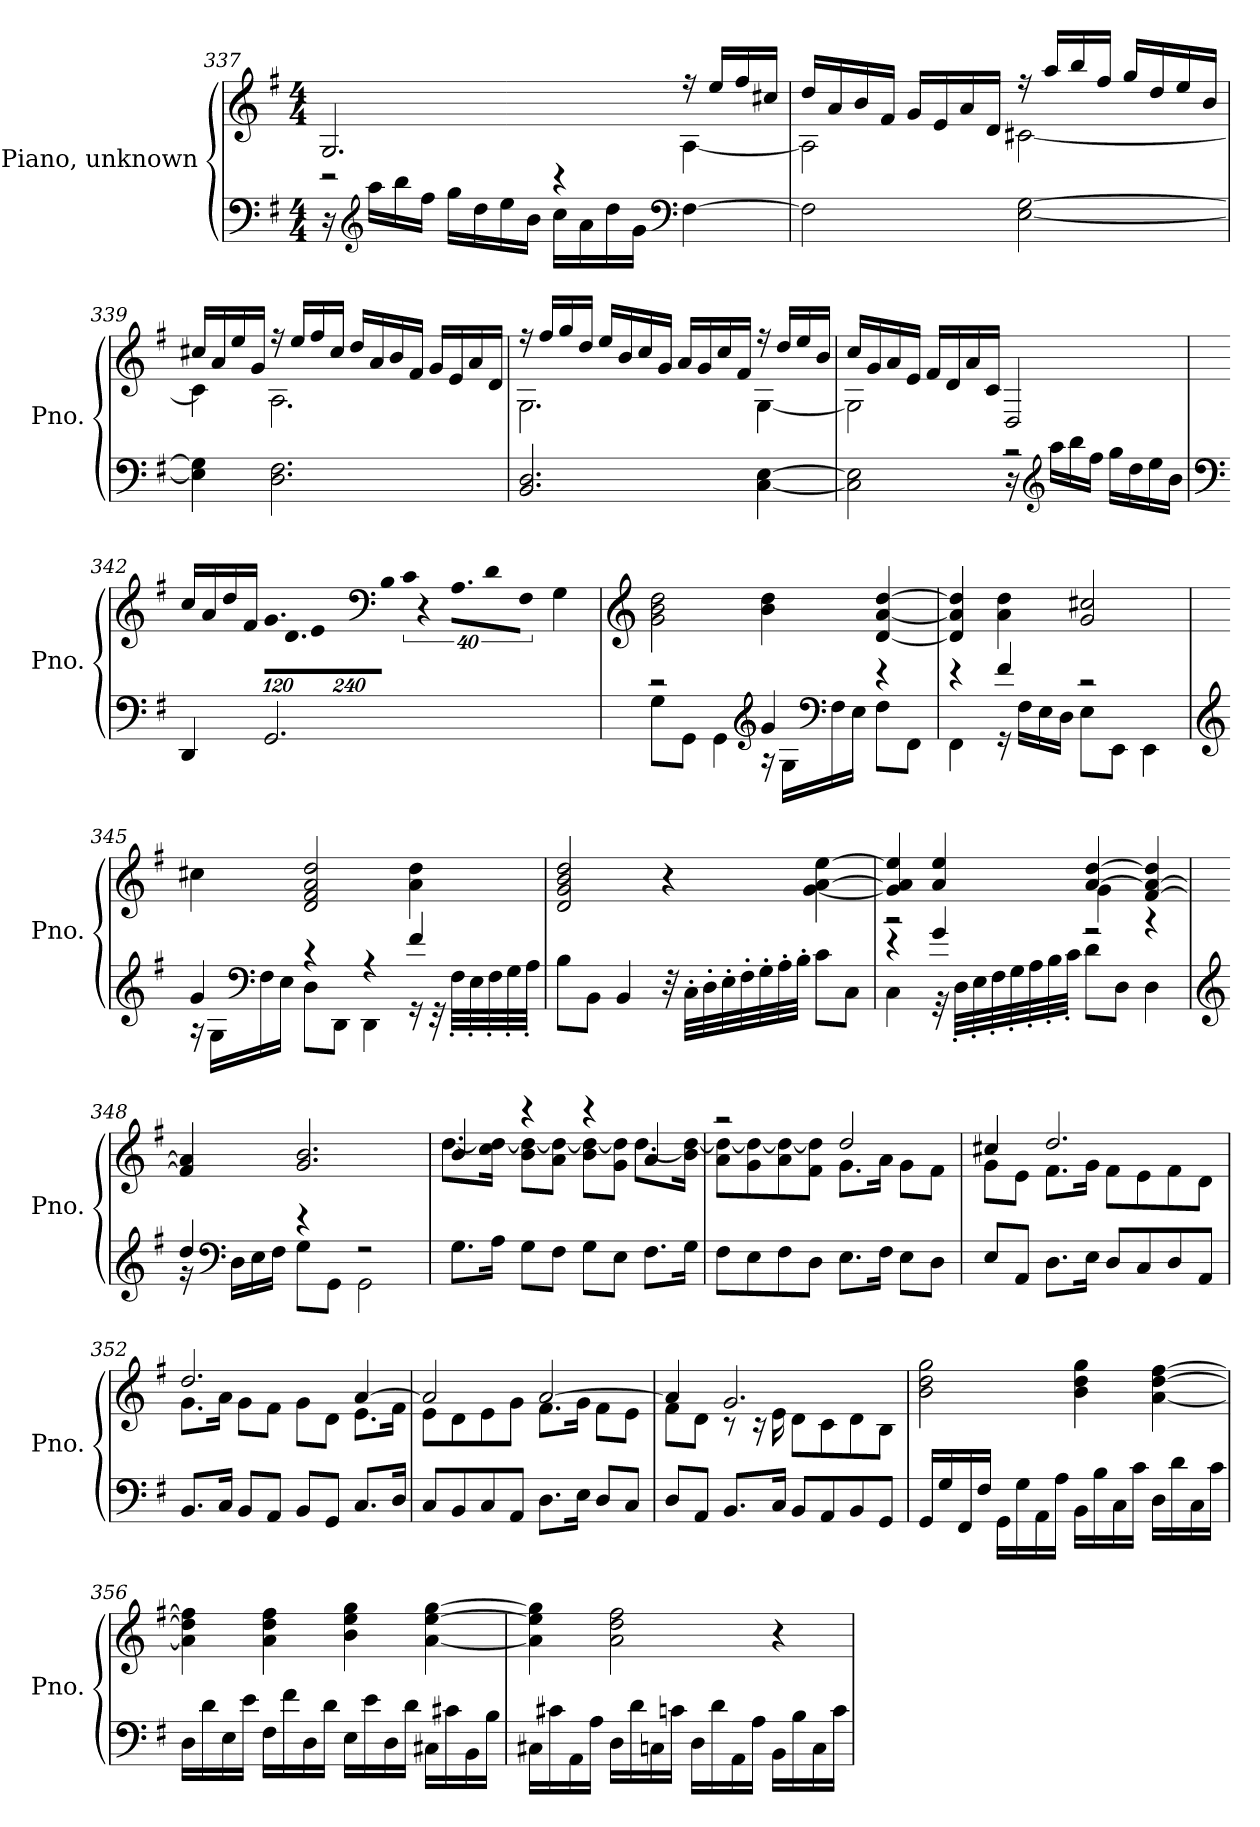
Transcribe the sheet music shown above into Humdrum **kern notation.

**kern	**kern
*part1	*part1
*staff2	*staff1
*I"Piano, unknown	*
*I'Pno.	*
!!LO:LB:g=z
*clefF4	*clefG2
*k[f#]	*k[f#]
*M4/4	*M4/4
=337	=337
*	*^
16r	2.G/	2r
*clefG2	*	*
16aa\LL	.	.
16bb\	.	.
16ff#\JJ	.	.
16gg\LL	.	.
16dd\	.	.
16ee\	.	.
16b\JJ	.	.
16cc\LL	.	4r
16a\	.	.
16dd\	.	.
16g\JJ	.	.
*clefF4	*	*
[4F#\	16r	[4A\
.	16ee/LL	.
.	16ff#/	.
.	16cc#X/JJ	.
=338	=338	=338
2F#\]	16dd/LL	2A\]
.	16a/	.
.	16b/	.
.	16f#/JJ	.
.	16g/LL	.
.	16e/	.
.	16a/	.
.	16d/JJ	.
[2E\ [2G\	16r	[2c#X\
.	16aa/LL	.
.	16bb/	.
.	16ff#/JJ	.
.	16gg/LL	.
.	16dd/	.
.	16ee/	.
.	16b/JJ	.
!!LO:LB:g=z	!!
=339	=339	=339
4E\] 4G\]	16cc#X/LL	4c#\]
.	16a/	.
.	16ee/	.
.	16g/JJ	.
2.D\ 2.F#\	16r	2.A\
.	16ee/LL	.
.	16ff#/	.
.	16cc#/JJ	.
.	16dd/LL	.
.	16a/	.
.	16b/	.
.	16f#/JJ	.
.	16g/LL	.
.	16e/	.
.	16a/	.
.	16d/JJ	.
=340	=340	=340
2.BB/ 2.D/	16r	2.G\
.	16ff#/LL	.
.	16gg/	.
.	16dd/JJ	.
.	16ee/LL	.
.	16b/	.
.	16cc/	.
.	16g/JJ	.
.	16a/LL	.
.	16g/	.
.	16cc/	.
.	16f#/JJ	.
[4C\ [4E\	16r	[4G\
.	16dd/LL	.
.	16ee/	.
.	16b/JJ	.
!!LO:PB:g=z	!!
=341	=341	=341
2C\] 2E\]	16cc/LL	2G\]
.	16g/	.
.	16a/	.
.	16e/JJ	.
.	16f#/LL	.
.	16d/	.
.	16a/	.
.	16c/JJ	.
16r	2D/	2r
*clefG2	*	*
16aa\LL	.	.
16bb\	.	.
16ff#\JJ	.	.
16gg\LL	.	.
16dd\	.	.
16ee\	.	.
16b\JJ	.	.
*	*v	*v
=342	=342
*clefF4	*
4DD/	16cc/LL
.	16a/
.	16dd/
.	16f#/JJ
*	*Xbrackettup
!	!LO:N:vis=32.
2.GG/	1920%103g\LLL
!	!LO:N:vis=32.
.	1920%103d\J
!	!LO:N:vis=16
.	1920%137e\
*	*clefF4
!	!LO:N:vis=16
.	1920%137B\JJ
*	*brackettup
!	!LO:N:vis=32
.	640%23c\
!	!LO:N:vis=64
.	960%17r
!	!LO:N:vis=32.
.	1920%103A\KLL
!	!LO:N:vis=16
.	1920%137d\
!	!LO:N:vis=16
.	1920%137F#\JJ
.	4G\
!!LO:LB:g=z
=343	=343
*	*clefG2
*^	*
2r	8G\L	2g\ 2b\ 2dd\
.	8GG\J	.
.	4GG\	.
*clefG2	*	*
4g/	16r	4b\ 4dd\
.	16G\LL	.
*clefF4	*	*
.	16F#\	.
.	16E\JJ	.
4r	8F#\L	[4d/ [4a/ [4dd/
.	8FF#\J	.
=344	=344	=344
4r	4FF#\	4d/] 4a/] 4dd/]
4f#/	16r	4a\ 4dd\
.	16F#\LL	.
.	16E\	.
.	16D\JJ	.
2r	8E\L	2g/ 2cc#X/
.	8EE\J	.
.	4EE\	.
=345	=345	=345
*clefG2	*	*
4g/	16r	4cc#X\
.	16G\LL	.
*clefF4	*	*
.	16F#\	.
.	16E\JJ	.
4r	8D\L	2d/ 2f#/ 2a/ 2dd/
.	8DD\J	.
4r	4DD\	.
4f#/	16r	4a\ 4dd\
.	32r	.
.	32F#'\LLL	.
.	32E'\	.
.	32F#'\	.
.	32G'\	.
.	32A'\JJJ	.
*v	*v	*
!!LO:LB:g=z
=346	=346
8B\L	2d/ 2g/ 2b/ 2dd/
8BB\J	.
4BB/	.
32r	4r
32C'\LLL	.
32D'\	.
32E'\	.
32F#'\	.
32G'\	.
32A'\	.
32B'\JJJ	.
8c\L	[4g\ [4a\ [4ee\
8C\J	.
=347	=347
*^	*^
4r	4C\	4g/] 4a/] 4ee/]	2r
4g/	32r	4a/ 4ee/	.
.	32D'\LLL	.	.
.	32E'\	.	.
.	32F#'\	.	.
.	32G'\	.	.
.	32A'\	.	.
.	32B'\	.	.
.	32c'\JJJ	.	.
2r	8d\L	[4a/ [4dd/	4g\
.	8D\J	.	.
.	4D\	[4f#/ 4a/_ 4dd/]	4r
*	*	*v	*v
=348	=348	=348
*clefG2	*	*
4dd/	16r	4f#/] 4a/]
*clefF4	*	*
.	16D\LL	.
.	16E\	.
.	16F#\JJ	.
4r	8G\L	2.g/ 2.b/
.	8GG\J	.
2r	2GG\	.
*v	*v	*
!!LO:LB:g=z
=349	=349
*	*^
8.G\L	4b/	[8.dd\L
16A\Jk	.	16cc\ 16dd\_Jk
8G\L	4r	8b\ 8dd\_L
8F#\J	.	8a\ 8dd\_J
8G\L	4r	8b\ 8dd\_L
8E\J	.	8g\ 8dd\]J
8.F#\L	4a/	[8.dd\L
16G\Jk	.	16b\ 16dd\_Jk
=350	=350	=350
8F#\L	2r	8a\ 8dd\_L
8E\	.	8g\ 8dd\_
8F#\	.	8a\ 8dd\_
8D\J	.	8f#\ 8dd\]J
8.E\L	2dd/	8.g\L
16F#\Jk	.	16a\Jk
8E\L	.	8g\L
8D\J	.	8f#\J
=351	=351	=351
8E/L	4cc#X/	8g\L
8AA/J	.	8e\J
8.D\L	2.dd/	8.f#\L
16E\Jk	.	16g\Jk
8D/L	.	8f#\L
8C/	.	8e\
8D/	.	8f#\
8AA/J	.	8d\J
=352	=352	=352
8.BB/L	2.dd/	8.g\L
16C/Jk	.	16a\Jk
8BB/L	.	8g\L
8AA/J	.	8f#\J
8BB/L	.	8g\L
8GG/J	.	8d\J
8.C/L	[4a/	8.e\L
16D/Jk	.	16f#\Jk
!!LO:LB:g=z	!!
=353	=353	=353
8C/L	2a/]	8e\L
8BB/	.	8d\
8C/	.	8e\
8AA/J	.	8g\J
8.D\L	[2a/	8.f#\L
16E\Jk	.	16g\Jk
8D/L	.	8f#\L
8C/J	.	8e\J
=354	=354	=354
8D/L	4a/]	8f#\L
8AA/J	.	8d\J
8.BB/L	2.g/	8r
.	.	16r
16C/Jk	.	16e\
8BB/L	.	8d\L
8AA/	.	8c\
8BB/	.	8d\
8GG/J	.	8B\J
*	*v	*v
=355	=355
16GG/LL	2b\ 2dd\ 2gg\
16G/	.
16FF#/	.
16F#/JJ	.
16GG\LL	.
16G\	.
16AA\	.
16A\JJ	.
16BB\LL	4b\ 4dd\ 4gg\
16B\	.
16C\	.
16c\JJ	.
16D\LL	[4a\ [4dd\ [4ff#\
16d\	.
16C\	.
16c\JJ	.
!!LO:LB:g=z
=356	=356
16D\LL	4a\] 4dd\] 4ff#\]
16d\	.
16E\	.
16e\JJ	.
16F#\LL	4a\ 4dd\ 4ff#\
16f#\	.
16D\	.
16d\JJ	.
16E\LL	4b\ 4ee\ 4gg\
16e\	.
16D\	.
16d\JJ	.
16C#X\LL	[4a\ [4ee\ [4gg\
16c#X\	.
16BB\	.
16B\JJ	.
=357	=357
16C#X\LL	4a\] 4ee\] 4gg\]
16c#X\	.
16AA\	.
16A\JJ	.
16D\LL	2a\ 2dd\ 2ff#\
16d\	.
16Cn\	.
16cn\JJ	.
16D\LL	.
16d\	.
16AA\	.
16A\JJ	.
16BB\LL	4r
16B\	.
16C\	.
16c\JJ	.
=	=
*-	*-
